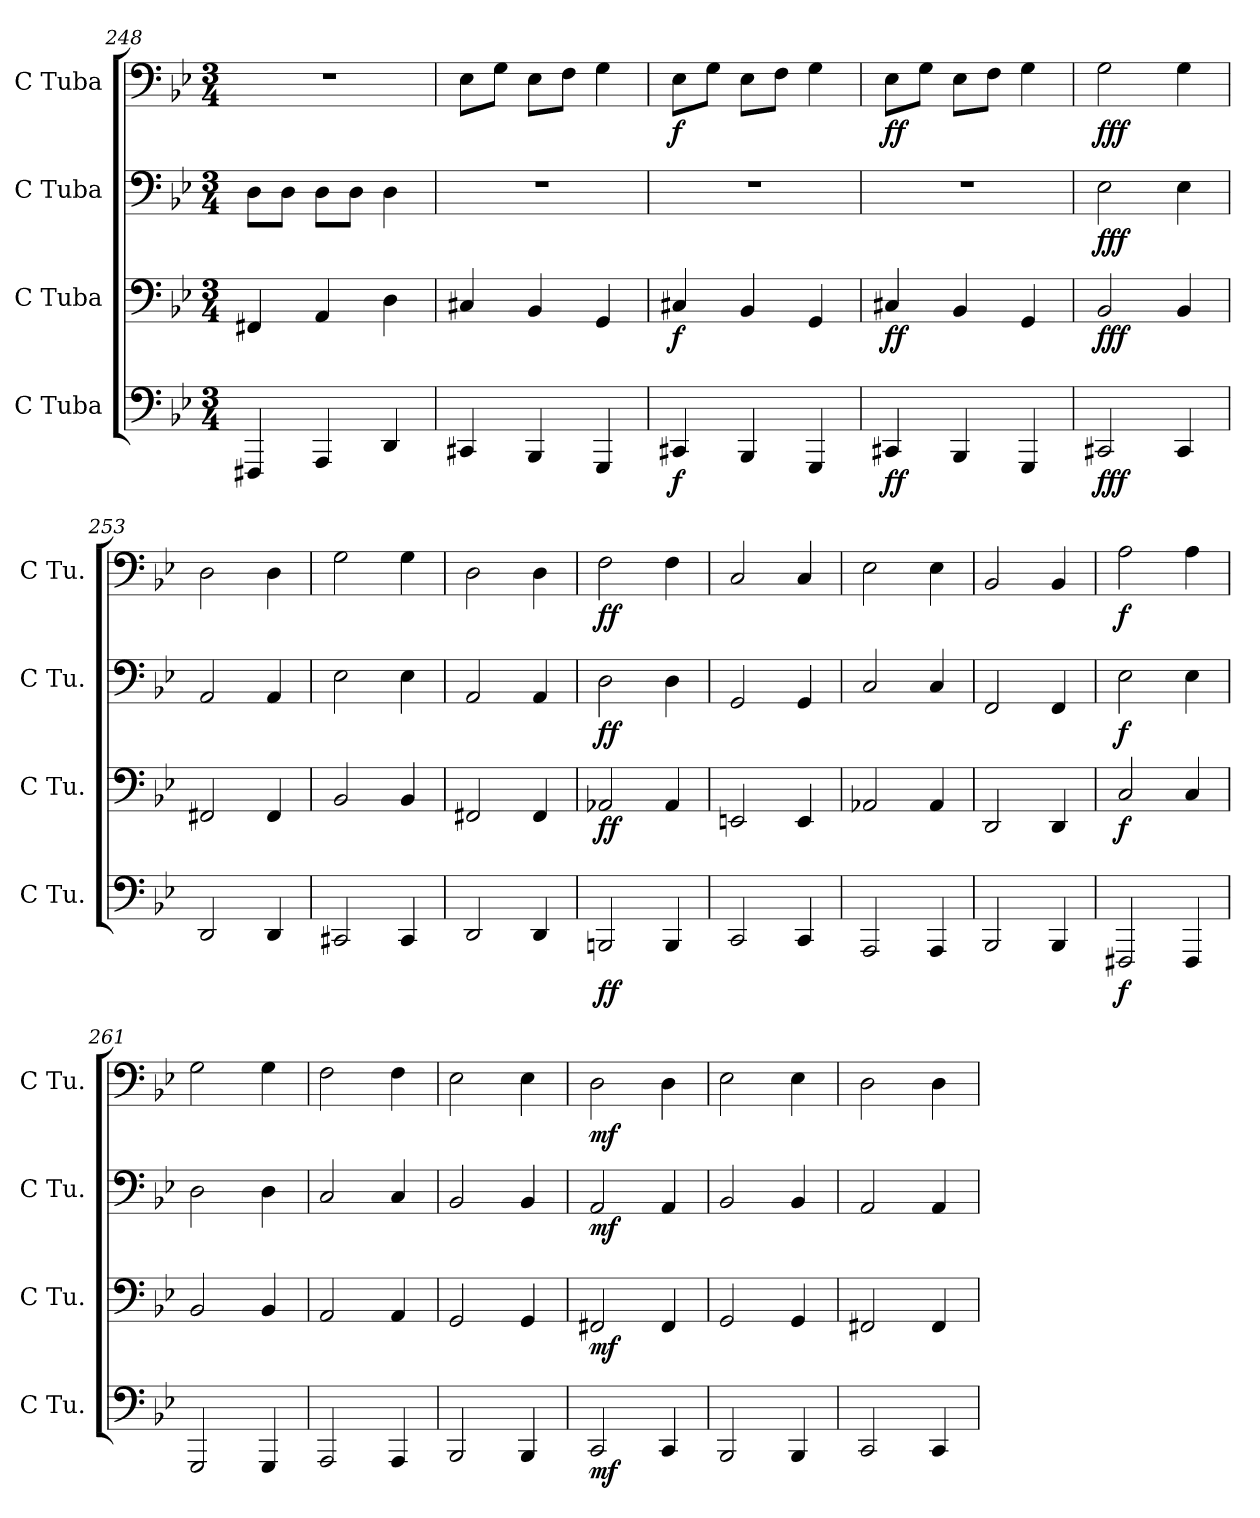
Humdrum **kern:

**kern	**dynam	**kern	**dynam	**kern	**dynam	**kern	**dynam
*part4	*part4	*part3	*part3	*part2	*part2	*part1	*part1
*staff4	*staff4	*staff3	*staff3	*staff2	*staff2	*staff1	*staff1
*I"C Tuba	*	*I"C Tuba	*	*I"C Tuba	*	*I"C Tuba	*
*I'C Tu.	*	*I'C Tu.	*	*I'C Tu.	*	*I'C Tu.	*
!!LO:PB:g=z
*clefF4	*	*clefF4	*	*clefF4	*	*clefF4	*
*k[b-e-]	*	*k[b-e-]	*	*k[b-e-]	*	*k[b-e-]	*
*M3/4	*	*M3/4	*	*M3/4	*	*M3/4	*
=248	=248	=248	=248	=248	=248	=248	=248
4FFF#X/	.	4FF#X/	.	8D\L	.	2.r	.
.	.	.	.	8D\J	.	.	.
4AAA/	.	4AA/	.	8D\L	.	.	.
.	.	.	.	8D\J	.	.	.
4DD/	.	4D\	.	4D\	.	.	.
=249	=249	=249	=249	=249	=249	=249	=249
4CC#X/	.	4C#X/	.	2.r	.	8E-\L	.
.	.	.	.	.	.	8G\J	.
4BBB-/	.	4BB-/	.	.	.	8E-\L	.
.	.	.	.	.	.	8F\J	.
4GGG/	.	4GG/	.	.	.	4G\	.
=250	=250	=250	=250	=250	=250	=250	=250
!	!LO:DY:b	!	!LO:DY:b	!	!	!	!LO:DY:b
4CC#X/	f	4C#X/	f	2.r	.	8E-\L	f
.	.	.	.	.	.	8G\J	.
4BBB-/	.	4BB-/	.	.	.	8E-\L	.
.	.	.	.	.	.	8F\J	.
4GGG/	.	4GG/	.	.	.	4G\	.
=251	=251	=251	=251	=251	=251	=251	=251
!	!LO:DY:b	!	!LO:DY:b	!	!	!	!LO:DY:b
4CC#X/	ff	4C#X/	ff	2.r	.	8E-\L	ff
.	.	.	.	.	.	8G\J	.
4BBB-/	.	4BB-/	.	.	.	8E-\L	.
.	.	.	.	.	.	8F\J	.
4GGG/	.	4GG/	.	.	.	4G\	.
=252	=252	=252	=252	=252	=252	=252	=252
!	!LO:DY:b	!	!LO:DY:b	!	!LO:DY:b	!	!LO:DY:b
2CC#X/	fff	2BB-/	fff	2E-\	fff	2G\	fff
4CC#/	.	4BB-/	.	4E-\	.	4G\	.
=253	=253	=253	=253	=253	=253	=253	=253
2DD/	.	2FF#X/	.	2AA/	.	2D\	.
4DD/	.	4FF#/	.	4AA/	.	4D\	.
=254	=254	=254	=254	=254	=254	=254	=254
2CC#X/	.	2BB-/	.	2E-\	.	2G\	.
4CC#/	.	4BB-/	.	4E-\	.	4G\	.
=255	=255	=255	=255	=255	=255	=255	=255
2DD/	.	2FF#X/	.	2AA/	.	2D\	.
4DD/	.	4FF#/	.	4AA/	.	4D\	.
=256	=256	=256	=256	=256	=256	=256	=256
!	!LO:DY:b	!	!LO:DY:b	!	!LO:DY:b	!	!LO:DY:b
2BBBn/	ff	2AA-X/	ff	2D\	ff	2F\	ff
4BBB/	.	4AA-/	.	4D\	.	4F\	.
!!LO:LB:g=z
=257	=257	=257	=257	=257	=257	=257	=257
2CC/	.	2EEn/	.	2GG/	.	2C/	.
4CC/	.	4EE/	.	4GG/	.	4C/	.
=258	=258	=258	=258	=258	=258	=258	=258
2AAA/	.	2AA-X/	.	2C/	.	2E-\	.
4AAA/	.	4AA-/	.	4C/	.	4E-\	.
=259	=259	=259	=259	=259	=259	=259	=259
2BBB-/	.	2DD/	.	2FF/	.	2BB-/	.
4BBB-/	.	4DD/	.	4FF/	.	4BB-/	.
=260	=260	=260	=260	=260	=260	=260	=260
!	!LO:DY:b	!	!LO:DY:b	!	!LO:DY:b	!	!LO:DY:b
2FFF#X/	f	2C/	f	2E-\	f	2A\	f
4FFF#/	.	4C/	.	4E-\	.	4A\	.
=261	=261	=261	=261	=261	=261	=261	=261
2GGG/	.	2BB-/	.	2D\	.	2G\	.
4GGG/	.	4BB-/	.	4D\	.	4G\	.
=262	=262	=262	=262	=262	=262	=262	=262
2AAA/	.	2AA/	.	2C/	.	2F\	.
4AAA/	.	4AA/	.	4C/	.	4F\	.
=263	=263	=263	=263	=263	=263	=263	=263
2BBB-/	.	2GG/	.	2BB-/	.	2E-\	.
4BBB-/	.	4GG/	.	4BB-/	.	4E-\	.
=264	=264	=264	=264	=264	=264	=264	=264
!	!LO:DY:b	!	!LO:DY:b	!	!LO:DY:b	!	!LO:DY:b
2CC/	mf	2FF#X/	mf	2AA/	mf	2D\	mf
4CC/	.	4FF#/	.	4AA/	.	4D\	.
=265	=265	=265	=265	=265	=265	=265	=265
2BBB-/	.	2GG/	.	2BB-/	.	2E-\	.
4BBB-/	.	4GG/	.	4BB-/	.	4E-\	.
=266	=266	=266	=266	=266	=266	=266	=266
2CC/	.	2FF#X/	.	2AA/	.	2D\	.
4CC/	.	4FF#/	.	4AA/	.	4D\	.
=	=	=	=	=	=	=	=
*-	*-	*-	*-	*-	*-	*-	*-
